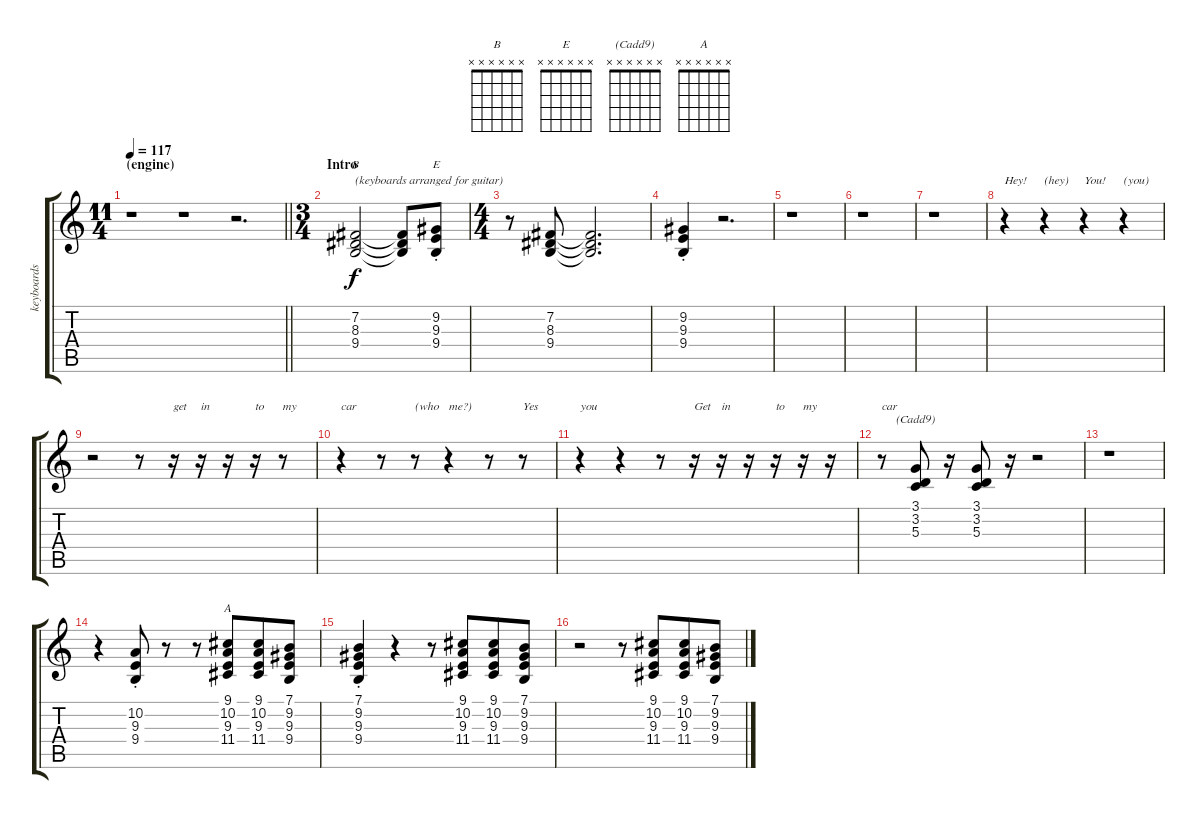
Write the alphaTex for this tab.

\track ("keyboards" "keyboards") {instrument lead2sawtooth}
\staff {score tabs}
\tuning (E4 B3 G3 D3 A2 E2) {hide}
\chord ("B" x x x x x x)
\chord ("E" x x x x x x)
\chord ("(Cadd9)" x x x x x x)
\chord ("A" x x x x x x)
\ts (11 4)
\section ("" "(engine)")
\tempo 117
\clef g2
\barLineRight lightlight
\ks c
r.1{dy f instrument lead2sawtooth} r.1 r.2{d} |
\ts (3 4)
\section ("" "Intro")
(7.2 8.3 9.4).2{ch "B" txt "(keyboards arranged for guitar)"} (7.2{t} 8.3{t} 9.4{t}).8 (9.2{st} 9.3{st} 9.4{st}).8{ch "E"} |
\ts (4 4)
r.8 (7.2 8.3 9.4).8 (7.2{t} 8.3{t} 9.4{t}).2{d} |
(9.2{st} 9.3{st} 9.4{st}).4 r.2{d} |
r.1 |
r.1 |
r.1 |
r.4{txt "Hey!"} r.4{txt "(hey)"} r.4{txt "You!"} r.4{txt "(you)"} |
r.2 r.8 r.16{txt "get"} r.16{txt "in"} r.16 r.16{txt "to"} r.8{txt "my"} |
r.4{txt "car"} r.8 r.8{txt "(who"} r.4{txt "me?)"} r.8 r.8{txt "Yes"} |
r.4{txt "you"} r.4 r.8 r.16{txt "Get"} r.16{txt "in"} r.16 r.16{txt "to"} r.16{txt "my"} r.16 |
r.8{txt "car"} (3.1 3.2 5.3).8{ch "(Cadd9)"} r.16 (3.1 3.2 5.3).8 r.16 r.2 |
r.1 |
r.4 (10.2{st} 9.3{st} 9.4{st}).8 r.8 r.8 (9.1 10.2 9.3 11.4).8{ch "A" beam merge} (9.1 10.2 9.3 11.4).8 (7.1 9.2 9.3 9.4).8 |
(7.1{st} 9.2{st} 9.3{st} 9.4{st}).4 r.4 r.8 (9.1 10.2 9.3 11.4).8{beam merge} (9.1 10.2 9.3 11.4).8 (7.1 9.2 9.3 9.4).8 |
r.2 r.8 (9.1 10.2 9.3 11.4).8{beam merge} (9.1 10.2 9.3 11.4).8 (7.1 9.2 9.3 9.4).8
